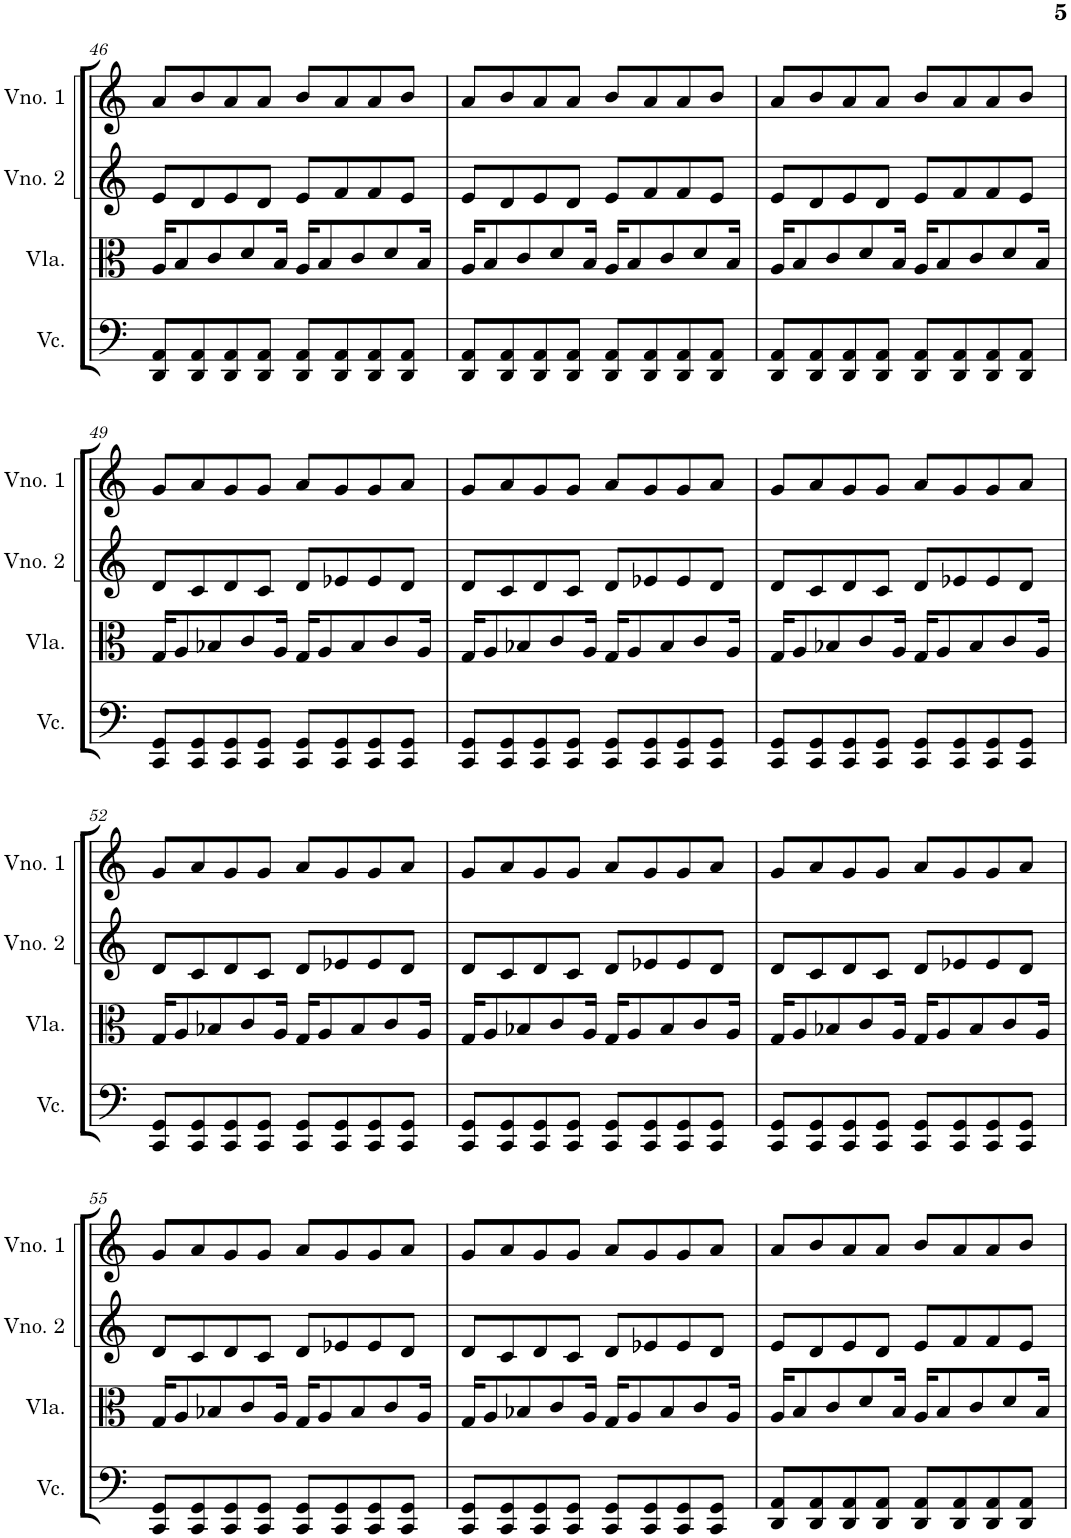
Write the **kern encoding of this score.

**kern	**kern	**kern	**kern
*part4	*part3	*part2	*part1
*staff4	*staff3	*staff2	*staff1
*I"Violoncelo	*I"Viola	*I"Violino 2	*I"Violino 1
*I'Vc.	*I'Vla.	*I'Vno. 2	*I'Vno. 1
!!LO:PB:g=z
*clefF4	*clefC3	*clefG2	*clefG2
*k[]	*k[]	*k[]	*k[]
*M4/4	*M4/4	*M4/4	*M4/4
=46	=46	=46	=46
8DD/ 8AA/L	16A/KL	8e/L	8a/L
.	8B/	.	.
8DD/ 8AA/	.	8d/	8b/
.	8c/	.	.
8DD/ 8AA/	.	8e/	8a/
.	8d/	.	.
8DD/ 8AA/J	.	8d/J	8a/J
.	16B/Jk	.	.
8DD/ 8AA/L	16A/KL	8e/L	8b/L
.	8B/	.	.
8DD/ 8AA/	.	8f/	8a/
.	8c/	.	.
8DD/ 8AA/	.	8f/	8a/
.	8d/	.	.
8DD/ 8AA/J	.	8e/J	8b/J
.	16B/Jk	.	.
=47	=47	=47	=47
8DD/ 8AA/L	16A/KL	8e/L	8a/L
.	8B/	.	.
8DD/ 8AA/	.	8d/	8b/
.	8c/	.	.
8DD/ 8AA/	.	8e/	8a/
.	8d/	.	.
8DD/ 8AA/J	.	8d/J	8a/J
.	16B/Jk	.	.
8DD/ 8AA/L	16A/KL	8e/L	8b/L
.	8B/	.	.
8DD/ 8AA/	.	8f/	8a/
.	8c/	.	.
8DD/ 8AA/	.	8f/	8a/
.	8d/	.	.
8DD/ 8AA/J	.	8e/J	8b/J
.	16B/Jk	.	.
=48	=48	=48	=48
8DD/ 8AA/L	16A/KL	8e/L	8a/L
.	8B/	.	.
8DD/ 8AA/	.	8d/	8b/
.	8c/	.	.
8DD/ 8AA/	.	8e/	8a/
.	8d/	.	.
8DD/ 8AA/J	.	8d/J	8a/J
.	16B/Jk	.	.
8DD/ 8AA/L	16A/KL	8e/L	8b/L
.	8B/	.	.
8DD/ 8AA/	.	8f/	8a/
.	8c/	.	.
8DD/ 8AA/	.	8f/	8a/
.	8d/	.	.
8DD/ 8AA/J	.	8e/J	8b/J
.	16B/Jk	.	.
!!LO:LB:g=z
=49	=49	=49	=49
8CC/ 8GG/L	16G/KL	8d/L	8g/L
.	8A/	.	.
8CC/ 8GG/	.	8c/	8a/
.	8B-X/	.	.
8CC/ 8GG/	.	8d/	8g/
.	8c/	.	.
8CC/ 8GG/J	.	8c/J	8g/J
.	16A/Jk	.	.
8CC/ 8GG/L	16G/KL	8d/L	8a/L
.	8A/	.	.
8CC/ 8GG/	.	8e-X/	8g/
.	8B-/	.	.
8CC/ 8GG/	.	8e-/	8g/
.	8c/	.	.
8CC/ 8GG/J	.	8d/J	8a/J
.	16A/Jk	.	.
=50	=50	=50	=50
8CC/ 8GG/L	16G/KL	8d/L	8g/L
.	8A/	.	.
8CC/ 8GG/	.	8c/	8a/
.	8B-X/	.	.
8CC/ 8GG/	.	8d/	8g/
.	8c/	.	.
8CC/ 8GG/J	.	8c/J	8g/J
.	16A/Jk	.	.
8CC/ 8GG/L	16G/KL	8d/L	8a/L
.	8A/	.	.
8CC/ 8GG/	.	8e-X/	8g/
.	8B-/	.	.
8CC/ 8GG/	.	8e-/	8g/
.	8c/	.	.
8CC/ 8GG/J	.	8d/J	8a/J
.	16A/Jk	.	.
=51	=51	=51	=51
8CC/ 8GG/L	16G/KL	8d/L	8g/L
.	8A/	.	.
8CC/ 8GG/	.	8c/	8a/
.	8B-X/	.	.
8CC/ 8GG/	.	8d/	8g/
.	8c/	.	.
8CC/ 8GG/J	.	8c/J	8g/J
.	16A/Jk	.	.
8CC/ 8GG/L	16G/KL	8d/L	8a/L
.	8A/	.	.
8CC/ 8GG/	.	8e-X/	8g/
.	8B-/	.	.
8CC/ 8GG/	.	8e-/	8g/
.	8c/	.	.
8CC/ 8GG/J	.	8d/J	8a/J
.	16A/Jk	.	.
!!LO:LB:g=z
=52	=52	=52	=52
8CC/ 8GG/L	16G/KL	8d/L	8g/L
.	8A/	.	.
8CC/ 8GG/	.	8c/	8a/
.	8B-X/	.	.
8CC/ 8GG/	.	8d/	8g/
.	8c/	.	.
8CC/ 8GG/J	.	8c/J	8g/J
.	16A/Jk	.	.
8CC/ 8GG/L	16G/KL	8d/L	8a/L
.	8A/	.	.
8CC/ 8GG/	.	8e-X/	8g/
.	8B-/	.	.
8CC/ 8GG/	.	8e-/	8g/
.	8c/	.	.
8CC/ 8GG/J	.	8d/J	8a/J
.	16A/Jk	.	.
=53	=53	=53	=53
8CC/ 8GG/L	16G/KL	8d/L	8g/L
.	8A/	.	.
8CC/ 8GG/	.	8c/	8a/
.	8B-X/	.	.
8CC/ 8GG/	.	8d/	8g/
.	8c/	.	.
8CC/ 8GG/J	.	8c/J	8g/J
.	16A/Jk	.	.
8CC/ 8GG/L	16G/KL	8d/L	8a/L
.	8A/	.	.
8CC/ 8GG/	.	8e-X/	8g/
.	8B-/	.	.
8CC/ 8GG/	.	8e-/	8g/
.	8c/	.	.
8CC/ 8GG/J	.	8d/J	8a/J
.	16A/Jk	.	.
=54	=54	=54	=54
8CC/ 8GG/L	16G/KL	8d/L	8g/L
.	8A/	.	.
8CC/ 8GG/	.	8c/	8a/
.	8B-X/	.	.
8CC/ 8GG/	.	8d/	8g/
.	8c/	.	.
8CC/ 8GG/J	.	8c/J	8g/J
.	16A/Jk	.	.
8CC/ 8GG/L	16G/KL	8d/L	8a/L
.	8A/	.	.
8CC/ 8GG/	.	8e-X/	8g/
.	8B-/	.	.
8CC/ 8GG/	.	8e-/	8g/
.	8c/	.	.
8CC/ 8GG/J	.	8d/J	8a/J
.	16A/Jk	.	.
!!LO:LB:g=z
=55	=55	=55	=55
8CC/ 8GG/L	16G/KL	8d/L	8g/L
.	8A/	.	.
8CC/ 8GG/	.	8c/	8a/
.	8B-X/	.	.
8CC/ 8GG/	.	8d/	8g/
.	8c/	.	.
8CC/ 8GG/J	.	8c/J	8g/J
.	16A/Jk	.	.
8CC/ 8GG/L	16G/KL	8d/L	8a/L
.	8A/	.	.
8CC/ 8GG/	.	8e-X/	8g/
.	8B-/	.	.
8CC/ 8GG/	.	8e-/	8g/
.	8c/	.	.
8CC/ 8GG/J	.	8d/J	8a/J
.	16A/Jk	.	.
=56	=56	=56	=56
8CC/ 8GG/L	16G/KL	8d/L	8g/L
.	8A/	.	.
8CC/ 8GG/	.	8c/	8a/
.	8B-X/	.	.
8CC/ 8GG/	.	8d/	8g/
.	8c/	.	.
8CC/ 8GG/J	.	8c/J	8g/J
.	16A/Jk	.	.
8CC/ 8GG/L	16G/KL	8d/L	8a/L
.	8A/	.	.
8CC/ 8GG/	.	8e-X/	8g/
.	8B-/	.	.
8CC/ 8GG/	.	8e-/	8g/
.	8c/	.	.
8CC/ 8GG/J	.	8d/J	8a/J
.	16A/Jk	.	.
=57	=57	=57	=57
8DD/ 8AA/L	16A/KL	8e/L	8a/L
.	8B/	.	.
8DD/ 8AA/	.	8d/	8b/
.	8c/	.	.
8DD/ 8AA/	.	8e/	8a/
.	8d/	.	.
8DD/ 8AA/J	.	8d/J	8a/J
.	16B/Jk	.	.
8DD/ 8AA/L	16A/KL	8e/L	8b/L
.	8B/	.	.
8DD/ 8AA/	.	8f/	8a/
.	8c/	.	.
8DD/ 8AA/	.	8f/	8a/
.	8d/	.	.
8DD/ 8AA/J	.	8e/J	8b/J
.	16B/Jk	.	.
=	=	=	=
*-	*-	*-	*-
